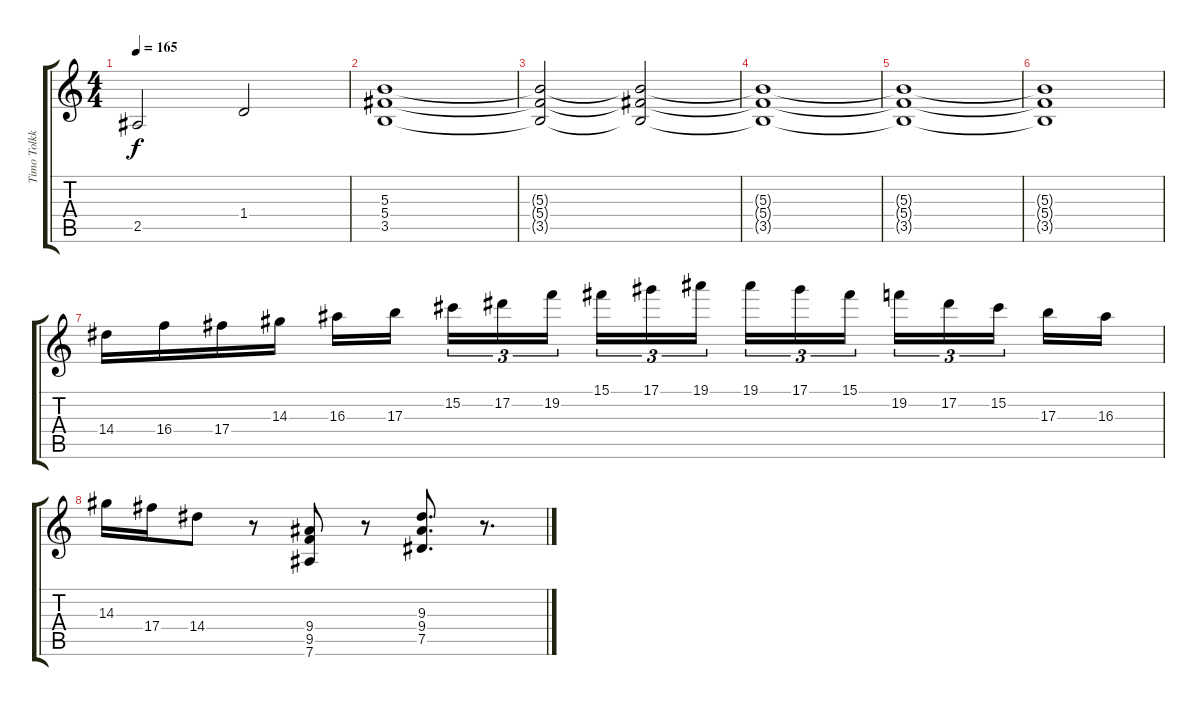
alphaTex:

\track ("Timo Tolkki" "Timo Tolkk") {instrument distortionguitar}
\staff {score tabs}
\tuning (Eb4 Bb3 Gb3 Db3 Ab2 Eb2) {hide}
\ts (4 4)
\tempo 165
\clef g2
\ks c
2.5.2{dy f} 1.4.2 |
(5.3 5.4 3.5).1 |
(5.3{t} 5.4{t} 3.5{t}).2 (5.3{t} 5.4{t} 3.5{t}).2 |
(5.3{t} 5.4{t} 3.5{t}).1 |
(5.3{t} 5.4{t} 3.5{t}).1 |
(5.3{t} 5.4{t} 3.5{t}).1 |
14.4.16 16.4.16 17.4.16 14.3.16 16.3.16 17.3.16 15.2.16{tu (3 2)} 17.2.16{tu (3 2)} 19.2.16{tu (3 2)} 15.1.16{tu (3 2)} 17.1.16{tu (3 2)} 19.1.16{tu (3 2)} 19.1.16{tu (3 2)} 17.1.16{tu (3 2)} 15.1.16{tu (3 2)} 19.2.16{tu (3 2)} 17.2.16{tu (3 2)} 15.2.16{tu (3 2)} 17.3.16 16.3.16 |
14.3.16 17.4.16 14.4.8 r.8 (9.4 9.5 7.6).8 r.8 (9.3 9.4 7.5).8{d} r.8{d}
